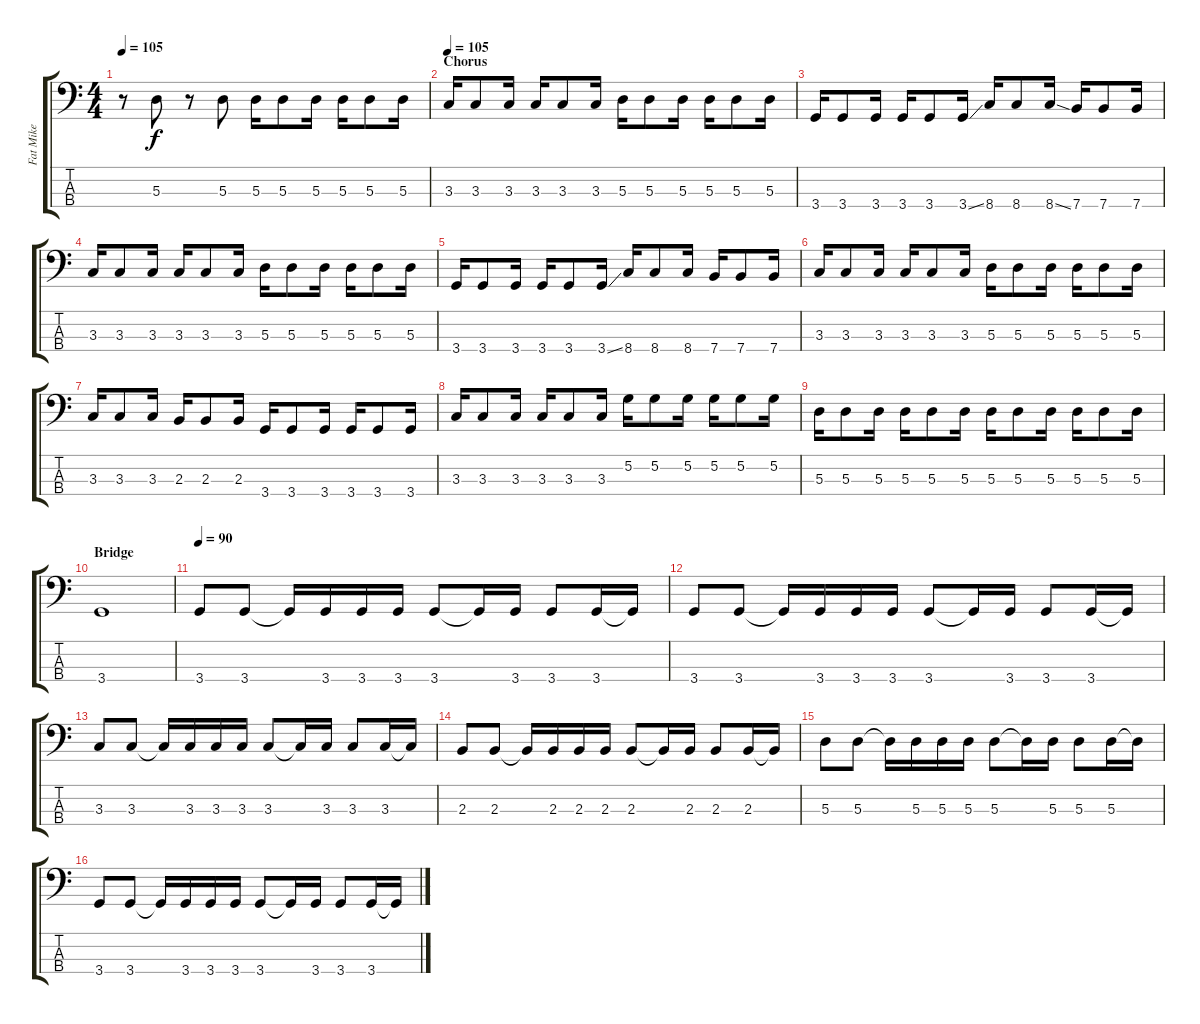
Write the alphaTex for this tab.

\track ("Fat Mike" "Fat Mike") {instrument slapbass1}
\staff {score tabs}
\tuning (G2 D2 A1 E1) {hide}
\ts (4 4)
\tempo 105
\clef f4
\ks c
r.8{dy f} 5.3.8 r.8 5.3.8 5.3.16 5.3.8 5.3.16 5.3.16 5.3.8 5.3.16 |
\section ("" "Chorus")
\tempo 105
3.3.16 3.3.8 3.3.16 3.3.16 3.3.8 3.3.16 5.3.16 5.3.8 5.3.16 5.3.16 5.3.8 5.3.16 |
3.4.16 3.4.8 3.4.16 3.4.16 3.4.8 3.4{ss}.16 8.4.16 8.4.8 8.4{ss}.16 7.4.16 7.4.8 7.4.16 |
3.3.16 3.3.8 3.3.16 3.3.16 3.3.8 3.3.16 5.3.16 5.3.8 5.3.16 5.3.16 5.3.8 5.3.16 |
3.4.16 3.4.8 3.4.16 3.4.16 3.4.8 3.4{ss}.16 8.4.16 8.4.8 8.4.16 7.4.16 7.4.8 7.4.16 |
3.3.16 3.3.8 3.3.16 3.3.16 3.3.8 3.3.16 5.3.16 5.3.8 5.3.16 5.3.16 5.3.8 5.3.16 |
3.3.16 3.3.8 3.3.16 2.3.16 2.3.8 2.3.16 3.4.16 3.4.8 3.4.16 3.4.16 3.4.8 3.4.16 |
3.3.16 3.3.8 3.3.16 3.3.16 3.3.8 3.3.16 5.2.16 5.2.8 5.2.16 5.2.16 5.2.8 5.2.16 |
5.3.16 5.3.8 5.3.16 5.3.16 5.3.8 5.3.16 5.3.16 5.3.8 5.3.16 5.3.16 5.3.8 5.3.16 |
\section ("" "Bridge")
3.4.1 |
\tempo 90
3.4.8{instrument slapbass1} 3.4.8 3.4{t}.16 3.4.16 3.4.16 3.4.16 3.4.8 3.4{t}.16 3.4.16 3.4.8 3.4.16 3.4{t}.16 |
3.4.8 3.4.8 3.4{t}.16 3.4.16 3.4.16 3.4.16 3.4.8 3.4{t}.16 3.4.16 3.4.8 3.4.16 3.4{t}.16 |
3.3.8 3.3.8 3.3{t}.16 3.3.16 3.3.16 3.3.16 3.3.8 3.3{t}.16 3.3.16 3.3.8 3.3.16 3.3{t}.16 |
2.3.8 2.3.8 2.3{t}.16 2.3.16 2.3.16 2.3.16 2.3.8 2.3{t}.16 2.3.16 2.3.8 2.3.16 2.3{t}.16 |
5.3.8 5.3.8 5.3{t}.16 5.3.16 5.3.16 5.3.16 5.3.8 5.3{t}.16 5.3.16 5.3.8 5.3.16 5.3{t}.16 |
3.4.8 3.4.8 3.4{t}.16 3.4.16 3.4.16 3.4.16 3.4.8 3.4{t}.16 3.4.16 3.4.8 3.4.16 3.4{t}.16
